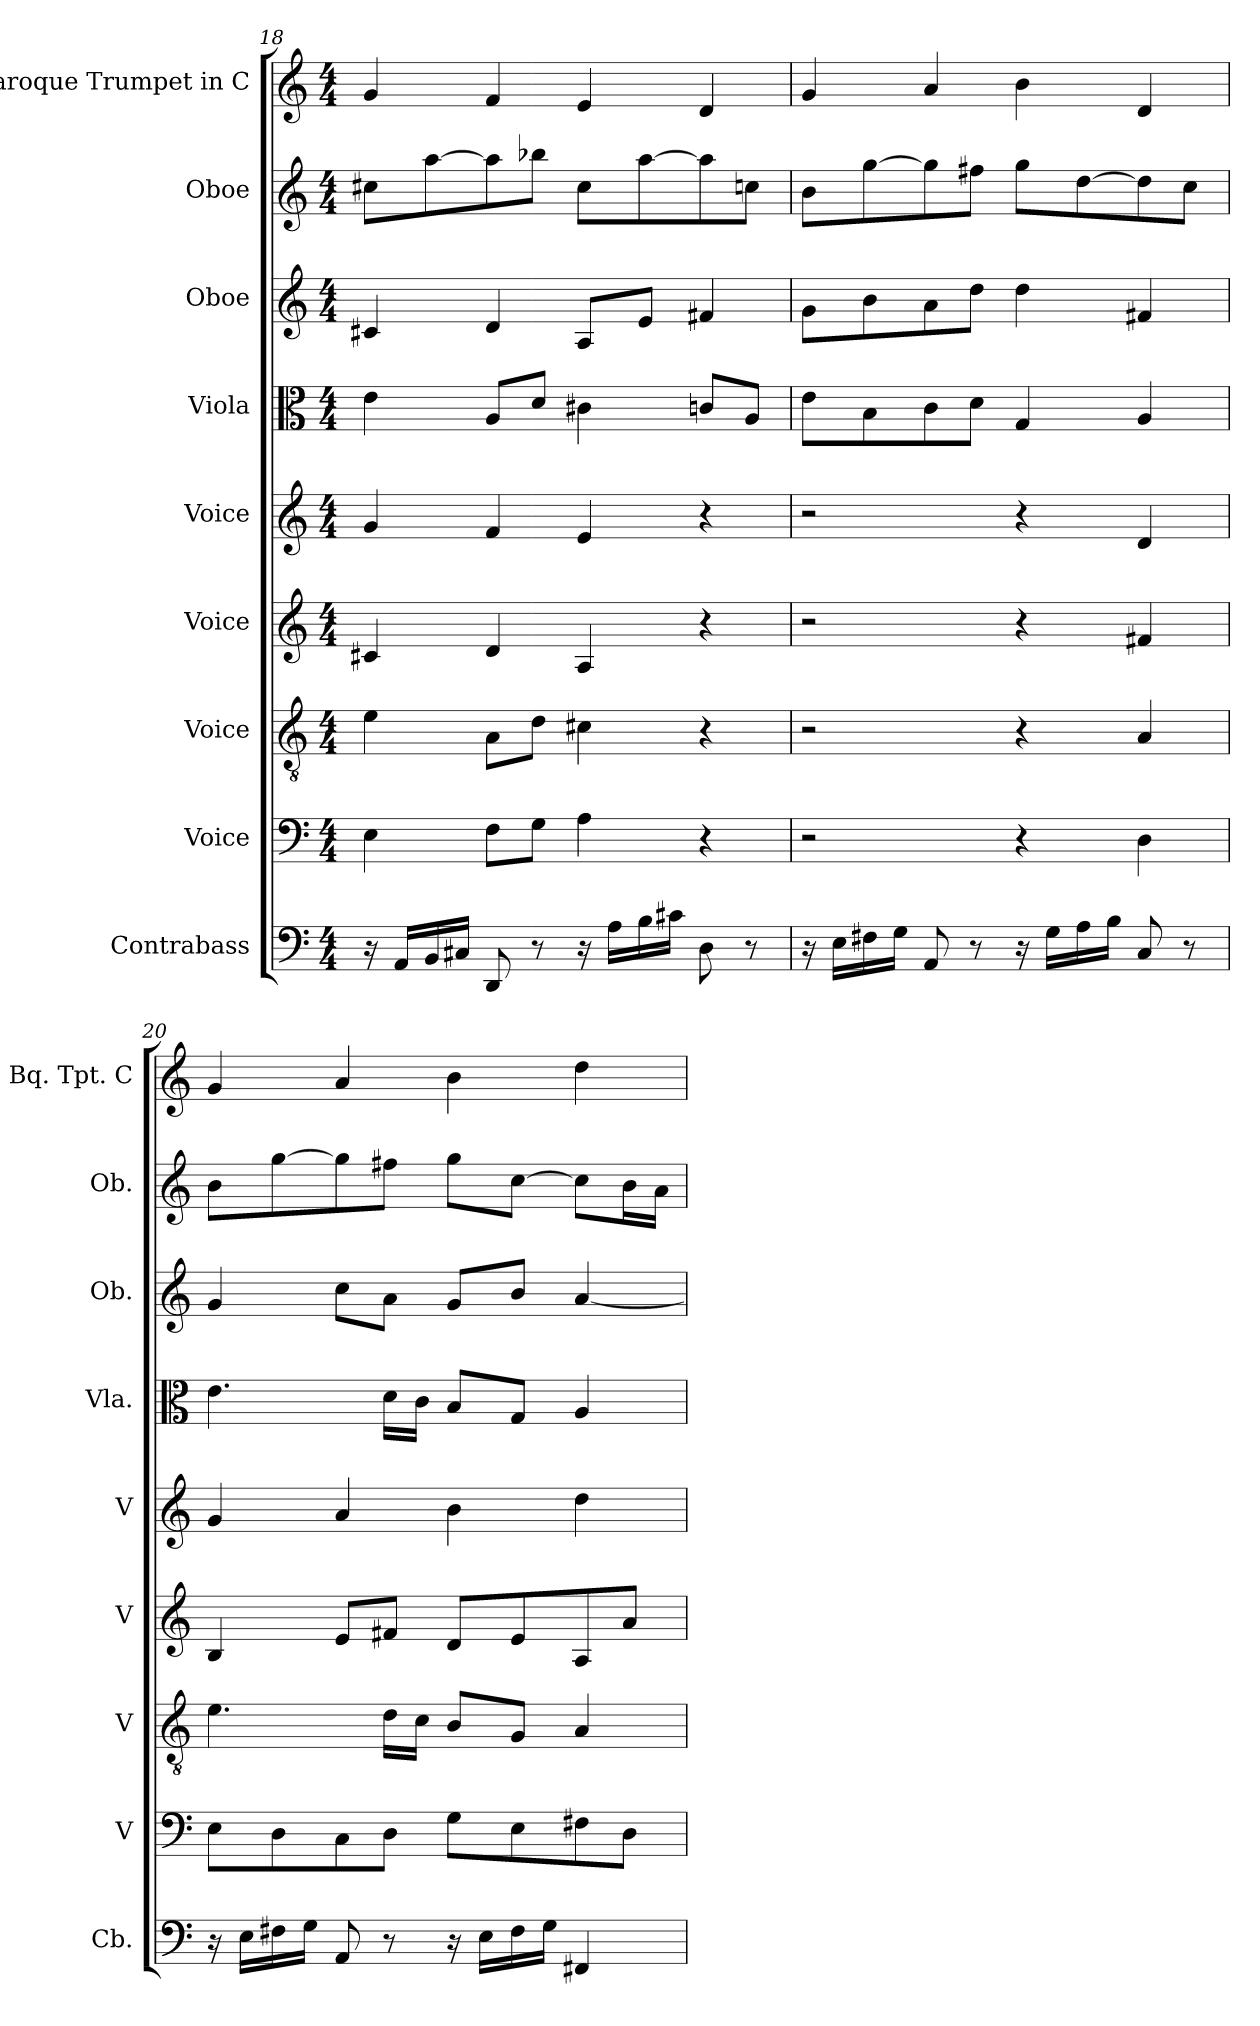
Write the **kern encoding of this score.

**kern	**kern	**kern	**kern	**kern	**kern	**kern	**kern	**kern
*part9	*part8	*part7	*part6	*part5	*part4	*part3	*part2	*part1
*staff9	*staff8	*staff7	*staff6	*staff5	*staff4	*staff3	*staff2	*staff1
*I"Contrabass	*I"Voice	*I"Voice	*I"Voice	*I"Voice	*I"Viola	*I"Oboe	*I"Oboe	*I"Baroque Trumpet in C
*I'Cb.	*I'V	*I'V	*I'V	*I'V	*I'Vla.	*I'Ob.	*I'Ob.	*I'Bq. Tpt. C
*clefF4	*clefF4	*clefGv2	*clefG2	*clefG2	*clefC3	*clefG2	*clefG2	*clefG2
*k[]	*k[]	*k[]	*k[]	*k[]	*k[]	*k[]	*k[]	*k[]
*M4/4	*M4/4	*M4/4	*M4/4	*M4/4	*M4/4	*M4/4	*M4/4	*M4/4
=18	=18	=18	=18	=18	=18	=18	=18	=18
16r	4E	4e	4c#X	4g	4e	4c#X	8cc#XL	4g
16AALL	.	.	.	.	.	.	.	.
16BB	.	.	.	.	.	.	[8aa	.
16C#XJJ	.	.	.	.	.	.	.	.
8DD	8FL	8AL	4d	4f	8AL	4d	8aa]	4f
8r	8GJ	8dJ	.	.	8dJ	.	8bb-XJ	.
16r	4A	4c#X	4A	4e	4c#X	8AL	8cc#L	4e
16ALL	.	.	.	.	.	.	.	.
16B	.	.	.	.	.	8eJ	[8aa	.
16c#XJJ	.	.	.	.	.	.	.	.
8D	4r	4r	4r	4r	8cnL	4f#X	8aa]	4d
8r	.	.	.	.	8AJ	.	8ccnJ	.
=19	=19	=19	=19	=19	=19	=19	=19	=19
16r	2r	2r	2r	2r	8eL	8gL	8bL	4g
16ELL	.	.	.	.	.	.	.	.
16F#X	.	.	.	.	8B	8b	[8gg	.
16GJJ	.	.	.	.	.	.	.	.
8AA	.	.	.	.	8c	8a	8gg]	4a
8r	.	.	.	.	8dJ	8ddJ	8ff#XJ	.
16r	4r	4r	4r	4r	4G	4dd	8ggL	4b
16GLL	.	.	.	.	.	.	.	.
16A	.	.	.	.	.	.	[8dd	.
16BJJ	.	.	.	.	.	.	.	.
8C	4D	4A	4f#X	4d	4A	4f#X	8dd]	4d
8r	.	.	.	.	.	.	8ccJ	.
=20	=20	=20	=20	=20	=20	=20	=20	=20
16r	8EL	4.e	4B	4g	4.e	4g	8bL	4g
16ELL	.	.	.	.	.	.	.	.
16F#X	8D	.	.	.	.	.	[8gg	.
16GJJ	.	.	.	.	.	.	.	.
8AA	8C	.	8eL	4a	.	8ccL	8gg]	4a
8r	8DJ	16dLL	8f#XJ	.	16dLL	8aJ	8ff#XJ	.
.	.	16cJJ	.	.	16cJJ	.	.	.
16r	8GL	8BL	8dL	4b	8BL	8gL	8ggL	4b
16ELL	.	.	.	.	.	.	.	.
16F#	8E	8GJ	8e	.	8GJ	8bJ	[8ccJ	.
16GJJ	.	.	.	.	.	.	.	.
4FF#X	8F#X	4A	8A	4dd	4A	[4a	8ccL]	4dd
.	8DJ	.	8aJ	.	.	.	16bL	.
.	.	.	.	.	.	.	16aJJ	.
=	=	=	=	=	=	=	=	=
*-	*-	*-	*-	*-	*-	*-	*-	*-
